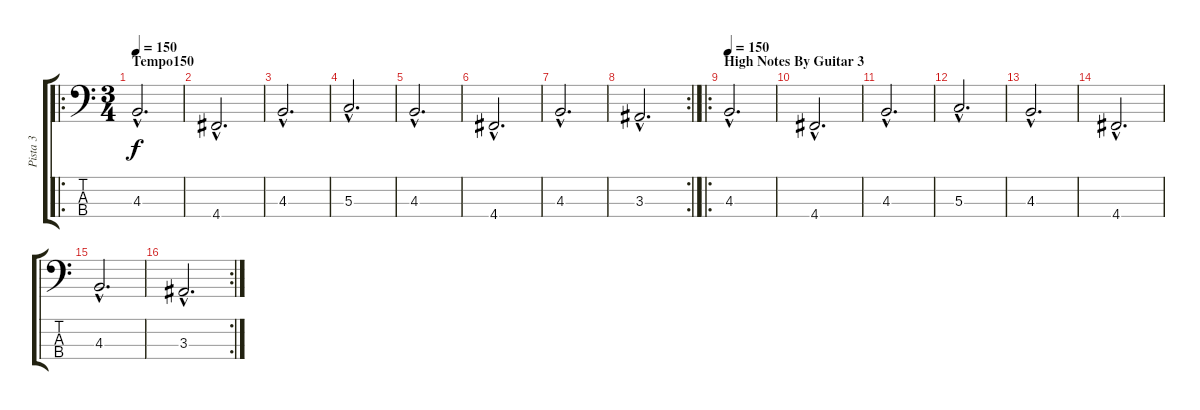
\track ("Pista 3" "Pista 3") {instrument electricbasspick}
\staff {score tabs}
\tuning (F2 C2 G1 D1) {hide}
\ro
\ts (3 4)
\section ("" "Tempo150")
\tempo 150
\clef f4
\ks c
4.3{hac}.2{d dy f} |
4.4{hac}.2{d} |
4.3{hac}.2{d} |
5.3{hac}.2{d} |
4.3{hac}.2{d} |
4.4{hac}.2{d} |
4.3{hac}.2{d} |
\rc 2
3.3{hac}.2{d} |
\ro
\section ("" "High Notes By Guitar 3")
\tempo 150
4.3{hac}.2{d} |
4.4{hac}.2{d} |
4.3{hac}.2{d} |
5.3{hac}.2{d} |
4.3{hac}.2{d} |
4.4{hac}.2{d} |
4.3{hac}.2{d} |
\rc 2
3.3{hac}.2{d}
